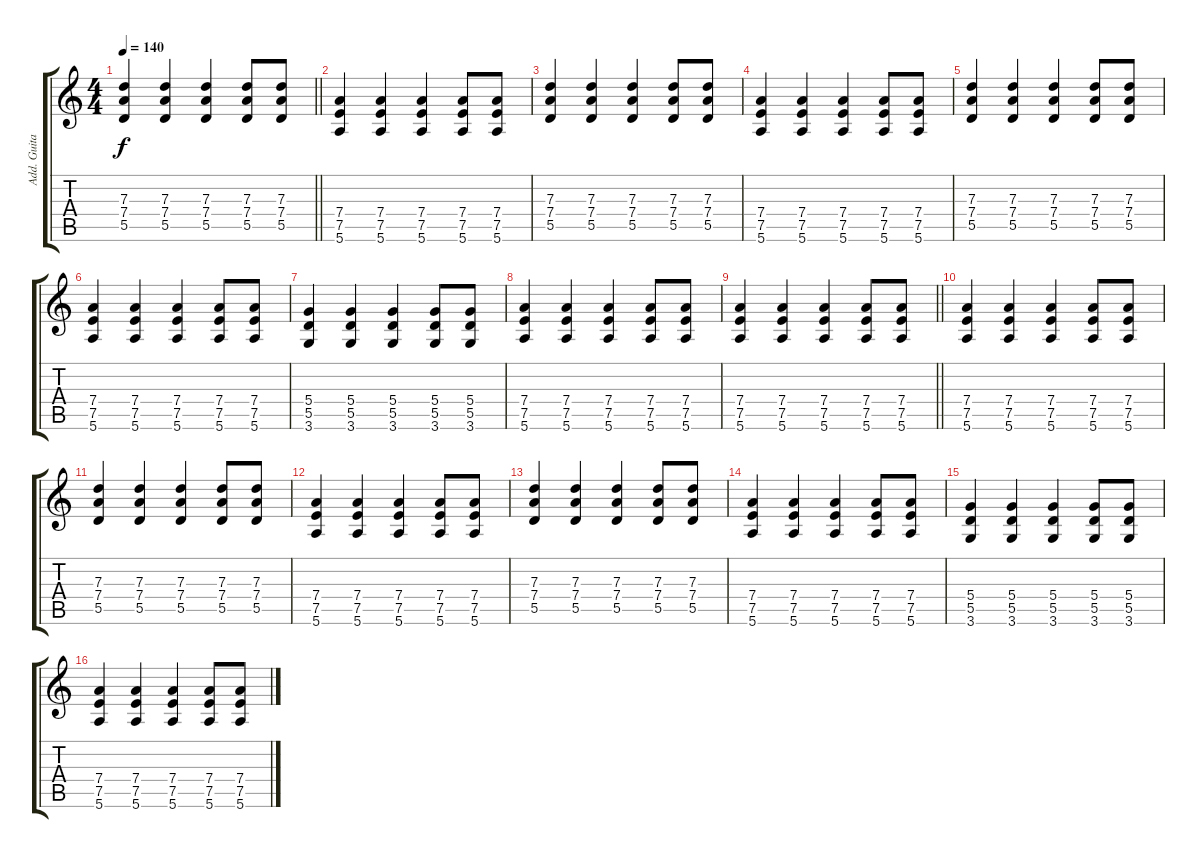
\track ("Add. Guitar 1" "Add. Guita") {instrument distortionguitar}
\staff {score tabs}
\tuning (E4 B3 G3 D3 A2 E2) {hide}
\ts (4 4)
\tempo 140
\clef g2
\barLineRight lightlight
\ks c
(7.3 7.4 5.5).4{dy f} (7.3 7.4 5.5).4 (7.3 7.4 5.5).4 (7.3 7.4 5.5).8 (7.3 7.4 5.5).8 |
(7.4 7.5 5.6).4 (7.4 7.5 5.6).4 (7.4 7.5 5.6).4 (7.4 7.5 5.6).8 (7.4 7.5 5.6).8 |
(7.3 7.4 5.5).4 (7.3 7.4 5.5).4 (7.3 7.4 5.5).4 (7.3 7.4 5.5).8 (7.3 7.4 5.5).8 |
(7.4 7.5 5.6).4 (7.4 7.5 5.6).4 (7.4 7.5 5.6).4 (7.4 7.5 5.6).8 (7.4 7.5 5.6).8 |
(7.3 7.4 5.5).4 (7.3 7.4 5.5).4 (7.3 7.4 5.5).4 (7.3 7.4 5.5).8 (7.3 7.4 5.5).8 |
(7.4 7.5 5.6).4 (7.4 7.5 5.6).4 (7.4 7.5 5.6).4 (7.4 7.5 5.6).8 (7.4 7.5 5.6).8 |
(5.4 5.5 3.6).4 (5.4 5.5 3.6).4 (5.4 5.5 3.6).4 (5.4 5.5 3.6).8 (5.4 5.5 3.6).8 |
(7.4 7.5 5.6).4 (7.4 7.5 5.6).4 (7.4 7.5 5.6).4 (7.4 7.5 5.6).8 (7.4 7.5 5.6).8 |
\barLineRight lightlight
(7.4 7.5 5.6).4 (7.4 7.5 5.6).4 (7.4 7.5 5.6).4 (7.4 7.5 5.6).8 (7.4 7.5 5.6).8 |
(7.4 7.5 5.6).4 (7.4 7.5 5.6).4 (7.4 7.5 5.6).4 (7.4 7.5 5.6).8 (7.4 7.5 5.6).8 |
(7.3 7.4 5.5).4 (7.3 7.4 5.5).4 (7.3 7.4 5.5).4 (7.3 7.4 5.5).8 (7.3 7.4 5.5).8 |
(7.4 7.5 5.6).4 (7.4 7.5 5.6).4 (7.4 7.5 5.6).4 (7.4 7.5 5.6).8 (7.4 7.5 5.6).8 |
(7.3 7.4 5.5).4 (7.3 7.4 5.5).4 (7.3 7.4 5.5).4 (7.3 7.4 5.5).8 (7.3 7.4 5.5).8 |
(7.4 7.5 5.6).4 (7.4 7.5 5.6).4 (7.4 7.5 5.6).4 (7.4 7.5 5.6).8 (7.4 7.5 5.6).8 |
(5.4 5.5 3.6).4 (5.4 5.5 3.6).4 (5.4 5.5 3.6).4 (5.4 5.5 3.6).8 (5.4 5.5 3.6).8 |
(7.4 7.5 5.6).4 (7.4 7.5 5.6).4 (7.4 7.5 5.6).4 (7.4 7.5 5.6).8 (7.4 7.5 5.6).8
